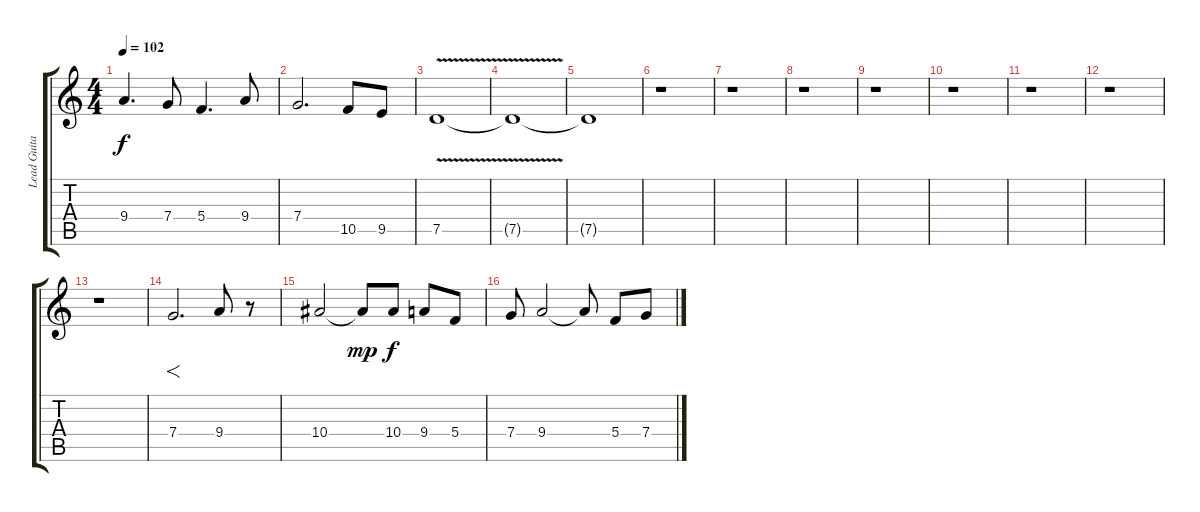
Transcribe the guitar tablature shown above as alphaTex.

\track ("Lead Guitar" "Lead Guita") {instrument overdrivenguitar}
\staff {score tabs}
\tuning (D4 A3 F3 C3 G2 D2) {hide}
\ts (4 4)
\tempo 102
\clef g2
\ks c
9.4.4{d dy f} 7.4.8 5.4.4{d} 9.4.8 |
7.4.2{d} 10.5.8 9.5.8 |
7.5{v}.1 |
7.5{t}.1 |
7.5{t}.1 |
r.1 |
r.1 |
r.1 |
r.1 |
r.1 |
r.1 |
r.1 |
r.1 |
7.4.2{f d} 9.4.8 r.8 |
10.4.2 10.4{t}.8{dy mp} 10.4.8{dy f} 9.4.8 5.4.8 |
7.4.8 9.4.2 9.4{t}.8 5.4.8 7.4.8
